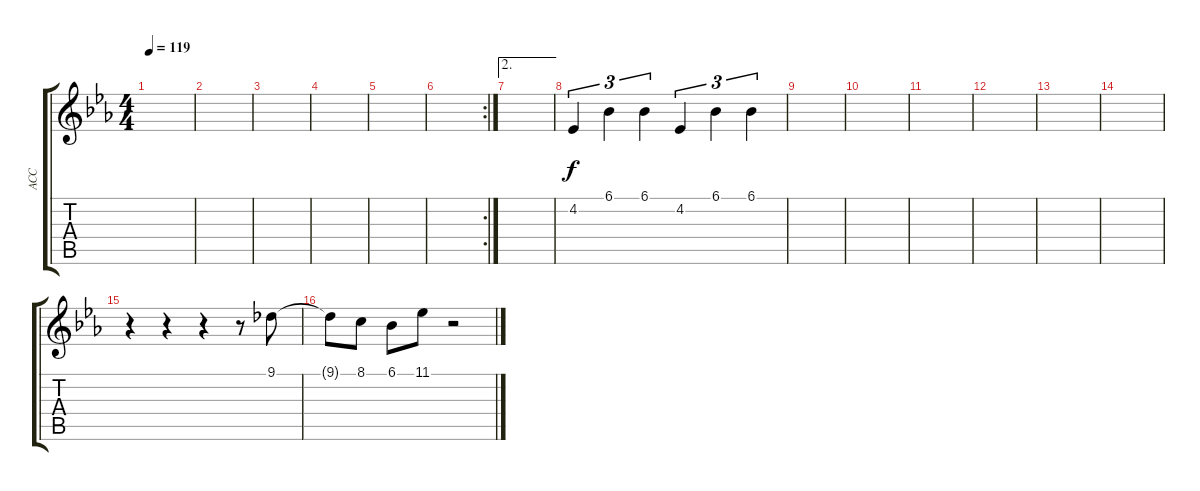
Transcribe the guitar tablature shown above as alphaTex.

\track ("ACC" "ACC") {instrument accordion}
\staff {score tabs}
\tuning (E4 B3 G3 D3 A2 E2) {hide}
\ts (4 4)
\tempo 119
\clef g2
\ks eb
|
|
|
|
|
\rc 2
|
\ae 2
|
4.2.4{tu (3 2)} 6.1.4{tu (3 2)} 6.1.4{tu (3 2)} 4.2.4{tu (3 2)} 6.1.4{tu (3 2)} 6.1.4{tu (3 2)} |
|
|
|
|
|
|
r.4 r.4 r.4 r.8 9.1.8 |
9.1{t}.8 8.1.8 6.1.8 11.1.8 r.2
